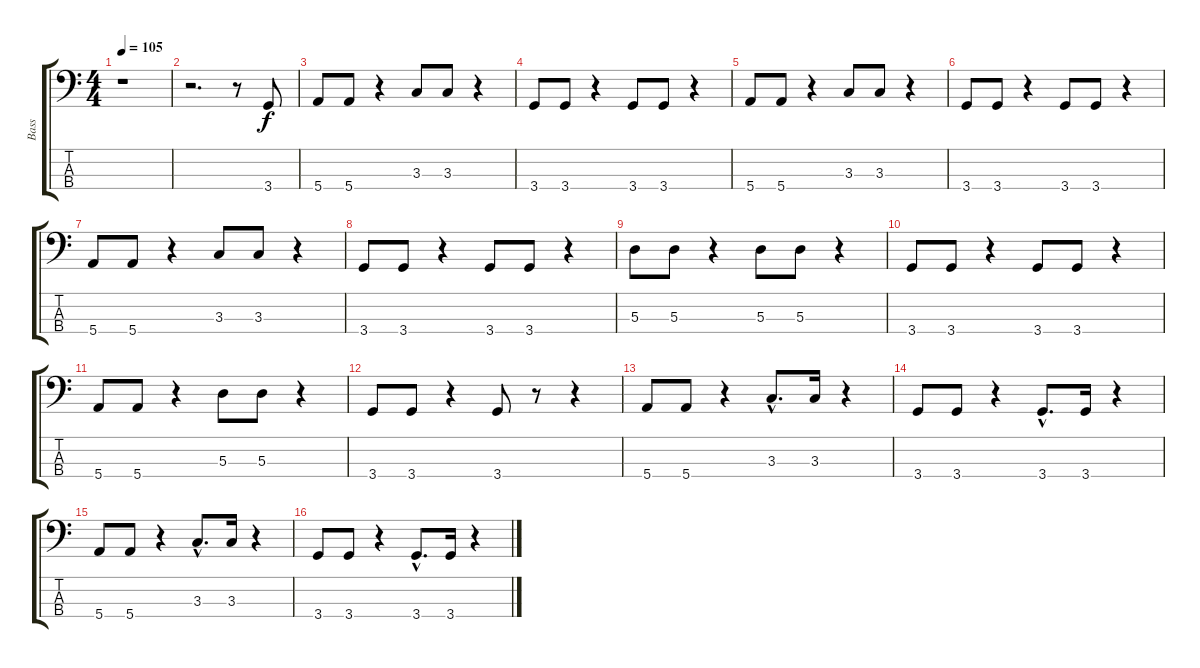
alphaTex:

\track ("Bass" "Bass") {instrument electricbassfinger}
\staff {score tabs}
\tuning (G2 D2 A1 E1) {hide}
\ts (4 4)
\tempo 105
\clef f4
\ks c
r.1{dy f instrument electricbassfinger} |
r.2{d} r.8 3.4.8 |
5.4.8 5.4.8 r.4 3.3.8 3.3.8 r.4 |
3.4.8 3.4.8 r.4 3.4.8 3.4.8 r.4 |
5.4.8 5.4.8 r.4 3.3.8 3.3.8 r.4 |
3.4.8 3.4.8 r.4 3.4.8 3.4.8 r.4 |
5.4.8 5.4.8 r.4 3.3.8 3.3.8 r.4 |
3.4.8 3.4.8 r.4 3.4.8 3.4.8 r.4 |
5.3.8 5.3.8 r.4 5.3.8 5.3.8 r.4 |
3.4.8 3.4.8 r.4 3.4.8 3.4.8 r.4 |
5.4.8 5.4.8 r.4 5.3.8 5.3.8 r.4 |
3.4.8 3.4.8 r.4 3.4.8 r.8 r.4 |
5.4.8 5.4.8 r.4 3.3{hac}.8{d} 3.3.16 r.4 |
3.4.8 3.4.8 r.4 3.4{hac}.8{d} 3.4.16 r.4 |
5.4.8 5.4.8 r.4 3.3{hac}.8{d} 3.3.16 r.4 |
3.4.8 3.4.8 r.4 3.4{hac}.8{d} 3.4.16 r.4
